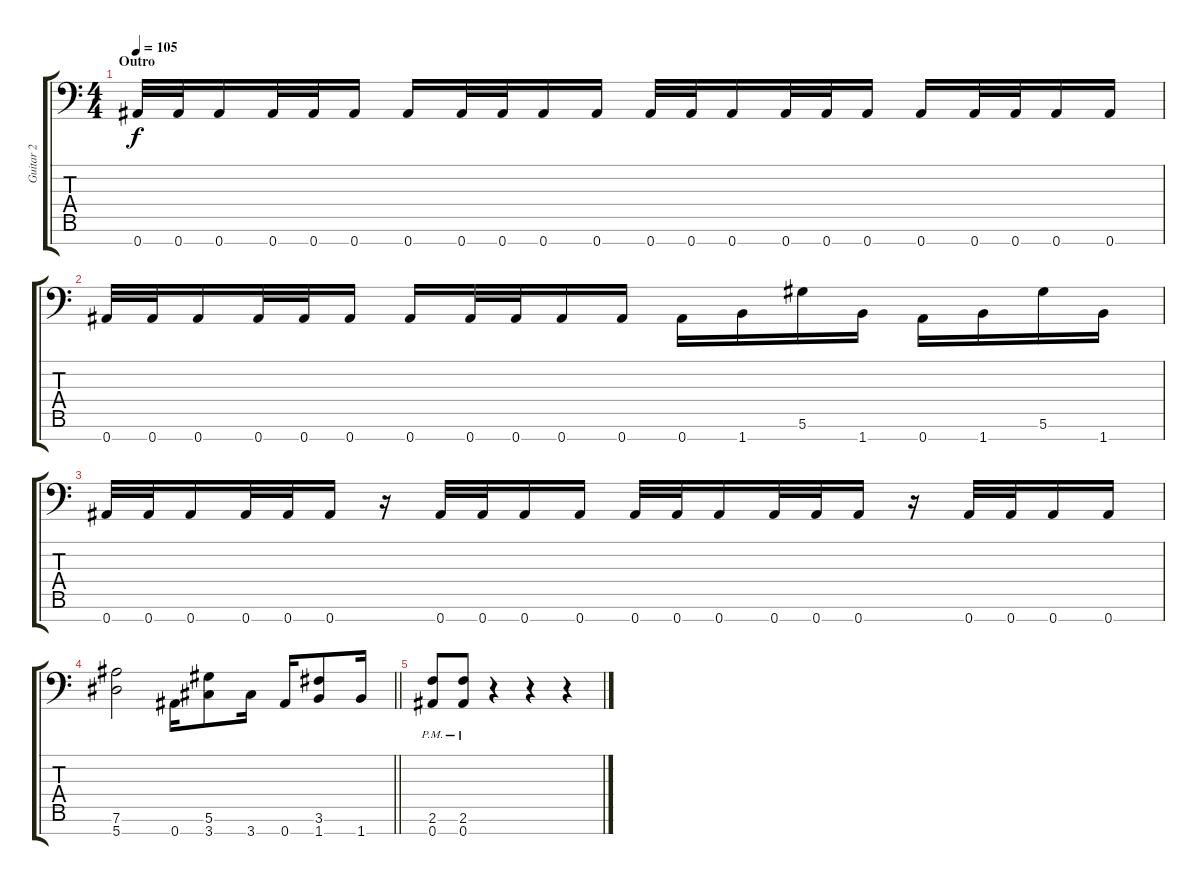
\track ("Guitar 2" "Guitar 2") {instrument overdrivenguitar}
\staff {score tabs}
\tuning (Eb4 Bb3 Gb3 Db3 Ab2 Eb2 Bb1) {hide}
\ts (4 4)
\section ("" "Outro")
\tempo 105
\clef f4
\ks c
0.7.32{dy f} 0.7.32 0.7.16 0.7.32 0.7.32 0.7.16 0.7.16 0.7.32 0.7.32 0.7.16 0.7.16 0.7.32 0.7.32 0.7.16 0.7.32 0.7.32 0.7.16 0.7.16 0.7.32 0.7.32 0.7.16 0.7.16 |
0.7.32 0.7.32 0.7.16 0.7.32 0.7.32 0.7.16 0.7.16 0.7.32 0.7.32 0.7.16 0.7.16 0.7.16 1.7.16 5.6.16 1.7.16 0.7.16 1.7.16 5.6.16 1.7.16 |
0.7.32 0.7.32 0.7.16 0.7.32 0.7.32 0.7.16 r.16 0.7.32 0.7.32 0.7.16 0.7.16 0.7.32 0.7.32 0.7.16 0.7.32 0.7.32 0.7.16 r.16 0.7.32 0.7.32 0.7.16 0.7.16 |
\barLineRight lightlight
(7.6 5.7).2 0.7.16 (5.6 3.7).8 3.7.16 0.7.16 (3.6 1.7).8 1.7.16 |
(2.6{pm} 0.7{pm}).8 (2.6{pm} 0.7{pm}).8 r.4 r.4 r.4
